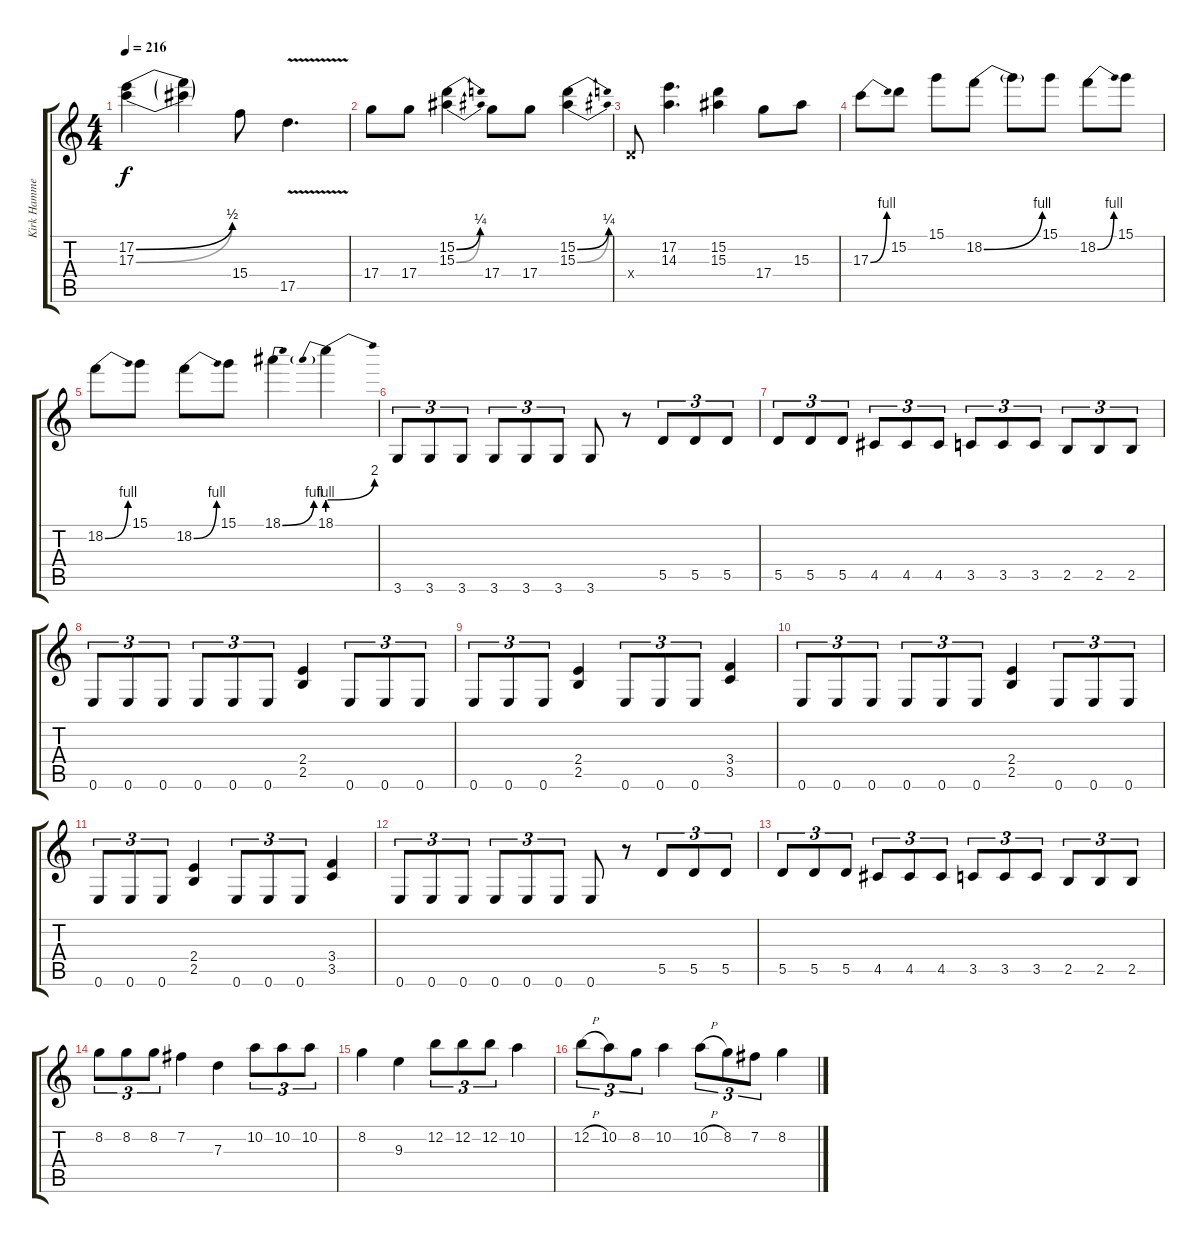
\track ("Kirk Hammet" "Kirk Hamme") {instrument acousticguitarsteel}
\staff {score tabs}
\tuning (E4 B3 G3 D3 A2 E2) {hide}
\ts (4 4)
\tempo 216
\clef g2
\ks c
(17.2{be (bend 0 0 60 2)} 17.3{be (bend 0 0 60 2)}).4{dy f} (17.2{t} 17.3{t}).4 15.4.8 17.5{v}.4{d} |
17.4.8 17.4.8 (15.2{be (bend 0 0 60 1)} 15.3{be (bend 0 0 60 1)}).4 17.4.8 17.4.8 (15.2{be (bend 0 0 60 1)} 15.3{be (bend 0 0 60 1)}).4 |
0.4{x}.8 (17.2 14.3).4{d} (15.2 15.3).4 17.4.8 15.3.8 |
17.3{be (bend 0 0 60 4)}.8 15.2.8 15.1.8 18.2{be (bend 0 0 60 4)}.8 18.2{t}.8 15.1.8 18.2{be (bend 0 0 60 4)}.8 15.1.8 |
18.2{be (bend 0 0 60 4)}.8 15.1.8 18.2{be (bend 0 0 60 4)}.8 15.1.8 18.1{be (bend 0 0 60 4)}.4 18.1{be (prebendbend 0 4 60 8)}.4 |
3.6.8{tu (3 2)} 3.6.8{tu (3 2)} 3.6.8{tu (3 2)} 3.6.8{tu (3 2)} 3.6.8{tu (3 2)} 3.6.8{tu (3 2)} 3.6.8 r.8 5.5.8{tu (3 2)} 5.5.8{tu (3 2)} 5.5.8{tu (3 2)} |
5.5.8{tu (3 2)} 5.5.8{tu (3 2)} 5.5.8{tu (3 2)} 4.5.8{tu (3 2)} 4.5.8{tu (3 2)} 4.5.8{tu (3 2)} 3.5.8{tu (3 2)} 3.5.8{tu (3 2)} 3.5.8{tu (3 2)} 2.5.8{tu (3 2)} 2.5.8{tu (3 2)} 2.5.8{tu (3 2)} |
0.6.8{tu (3 2)} 0.6.8{tu (3 2)} 0.6.8{tu (3 2)} 0.6.8{tu (3 2)} 0.6.8{tu (3 2)} 0.6.8{tu (3 2)} (2.4 2.5).4 0.6.8{tu (3 2)} 0.6.8{tu (3 2)} 0.6.8{tu (3 2)} |
0.6.8{tu (3 2)} 0.6.8{tu (3 2)} 0.6.8{tu (3 2)} (2.4 2.5).4 0.6.8{tu (3 2)} 0.6.8{tu (3 2)} 0.6.8{tu (3 2)} (3.4 3.5).4 |
0.6.8{tu (3 2)} 0.6.8{tu (3 2)} 0.6.8{tu (3 2)} 0.6.8{tu (3 2)} 0.6.8{tu (3 2)} 0.6.8{tu (3 2)} (2.4 2.5).4 0.6.8{tu (3 2)} 0.6.8{tu (3 2)} 0.6.8{tu (3 2)} |
0.6.8{tu (3 2)} 0.6.8{tu (3 2)} 0.6.8{tu (3 2)} (2.4 2.5).4 0.6.8{tu (3 2)} 0.6.8{tu (3 2)} 0.6.8{tu (3 2)} (3.4 3.5).4 |
0.6.8{tu (3 2)} 0.6.8{tu (3 2)} 0.6.8{tu (3 2)} 0.6.8{tu (3 2)} 0.6.8{tu (3 2)} 0.6.8{tu (3 2)} 0.6.8 r.8 5.5.8{tu (3 2)} 5.5.8{tu (3 2)} 5.5.8{tu (3 2)} |
5.5.8{tu (3 2)} 5.5.8{tu (3 2)} 5.5.8{tu (3 2)} 4.5.8{tu (3 2)} 4.5.8{tu (3 2)} 4.5.8{tu (3 2)} 3.5.8{tu (3 2)} 3.5.8{tu (3 2)} 3.5.8{tu (3 2)} 2.5.8{tu (3 2)} 2.5.8{tu (3 2)} 2.5.8{tu (3 2)} |
8.2.8{tu (3 2)} 8.2.8{tu (3 2)} 8.2.8{tu (3 2)} 7.2.4 7.3.4 10.2.8{tu (3 2)} 10.2.8{tu (3 2)} 10.2.8{tu (3 2)} |
8.2.4 9.3.4 12.2.8{tu (3 2)} 12.2.8{tu (3 2)} 12.2.8{tu (3 2)} 10.2.4 |
12.2{h}.8{tu (3 2)} 10.2.8{tu (3 2)} 8.2.8{tu (3 2)} 10.2.4 10.2{h}.8{tu (3 2)} 8.2.8{tu (3 2)} 7.2.8{tu (3 2)} 8.2.4
